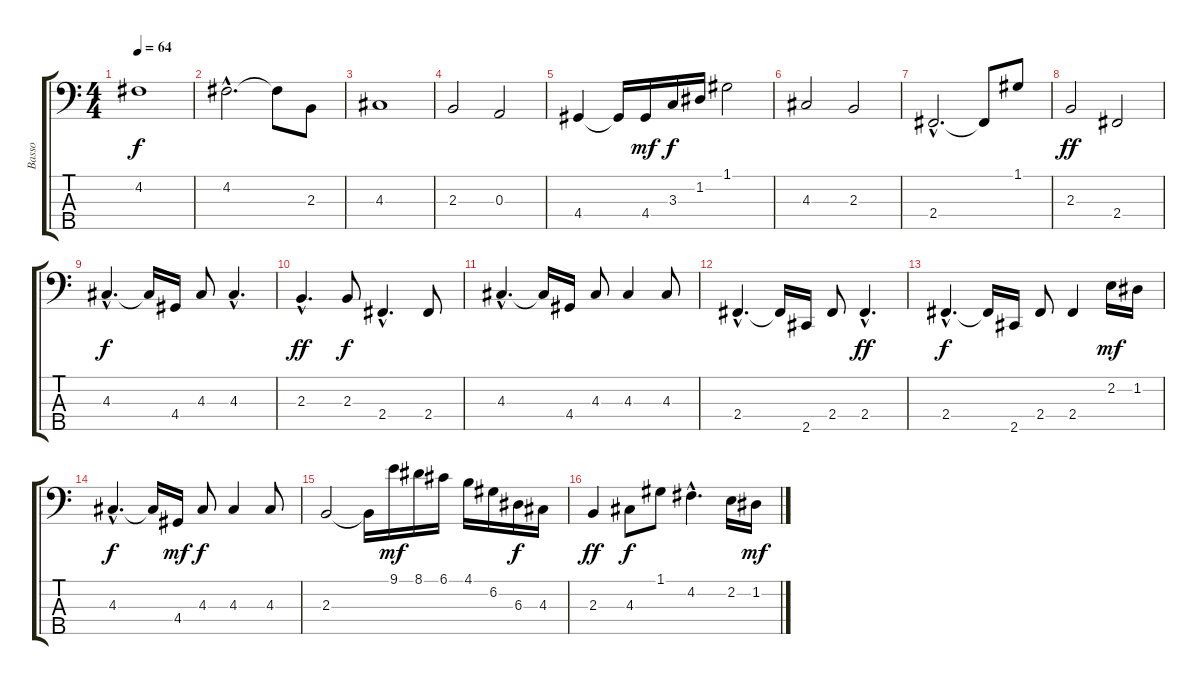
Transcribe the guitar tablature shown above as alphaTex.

\track ("Basso" "Basso") {instrument fretlessbass}
\staff {score tabs}
\tuning (G2 D2 A1 E1 B0) {hide}
\ts (4 4)
\tempo 64
\clef f4
\ks c
4.2.1{dy f} |
4.2{hac}.2{d} 4.2{t}.8 2.3.8 |
4.3.1 |
2.3.2 0.3.2 |
4.4.4 4.4{t}.16 4.4.16{dy mf} 3.3.16{dy f} 1.2.16 1.1.2 |
4.3.2 2.3.2 |
2.4{hac}.2{d} 2.4{t}.8 1.1.8 |
2.3.2{dy ff} 2.4.2 |
4.3{hac}.4{d dy f} 4.3{t}.16 4.4.16 4.3.8 4.3{hac}.4{d} |
2.3{hac}.4{d dy ff} 2.3.8{dy f} 2.4{hac}.4{d} 2.4.8 |
4.3{hac}.4{d} 4.3{t}.16 4.4.16 4.3.8 4.3.4 4.3.8 |
2.4{hac}.4{d} 2.4{t}.16 2.5.16 2.4.8 2.4{hac}.4{d dy ff} |
2.4{hac}.4{d dy f} 2.4{t}.16 2.5.16 2.4.8 2.4.4 2.2.16{dy mf} 1.2.16 |
4.3{hac}.4{d dy f} 4.3{t}.16 4.4.16{dy mf} 4.3.8{dy f} 4.3.4 4.3.8 |
2.3.2 2.3{t}.16 9.1.16{dy mf} 8.1.16 6.1.16 4.1.16 6.2.16 6.3.16{dy f} 4.3.16 |
2.3.4{dy ff} 4.3.8{dy f} 1.1.8 4.2{hac}.4{d} 2.2.16 1.2.16{dy mf}
